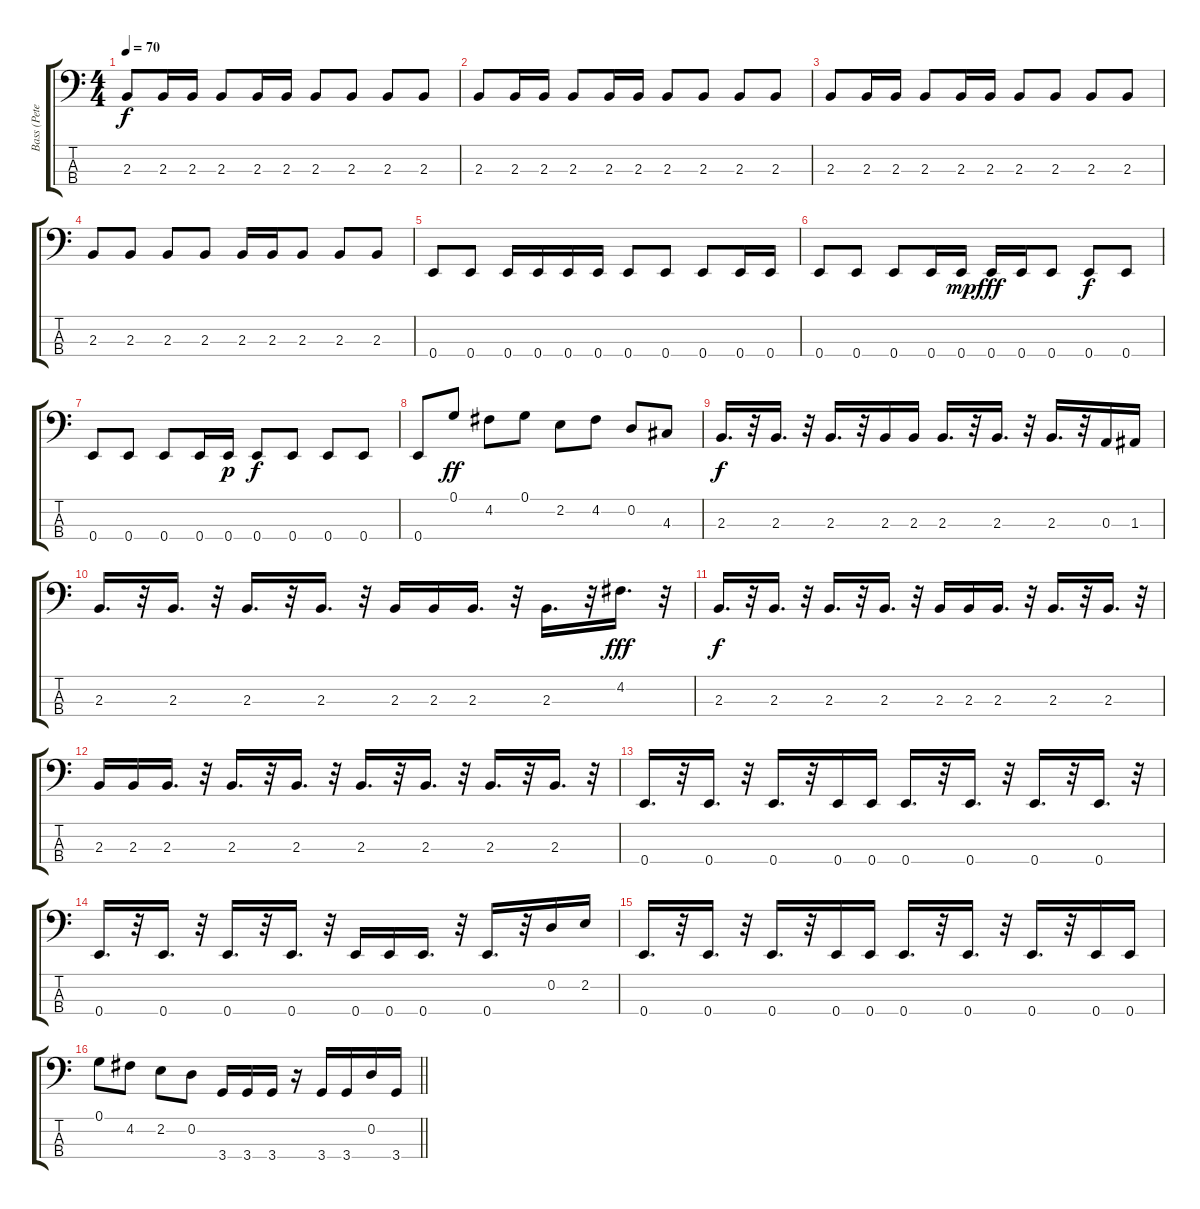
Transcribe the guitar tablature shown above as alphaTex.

\track ("Bass (Pete)" "Bass (Pete") {instrument electricbassfinger}
\staff {score tabs}
\tuning (G2 D2 A1 E1) {hide}
\ts (4 4)
\tempo 70
\clef f4
\ks c
2.3.8{dy f} 2.3.16 2.3.16 2.3.8 2.3.16 2.3.16 2.3.8 2.3.8 2.3.8 2.3.8 |
2.3.8 2.3.16 2.3.16 2.3.8 2.3.16 2.3.16 2.3.8 2.3.8 2.3.8 2.3.8 |
2.3.8 2.3.16 2.3.16 2.3.8 2.3.16 2.3.16 2.3.8 2.3.8 2.3.8 2.3.8 |
2.3.8 2.3.8 2.3.8 2.3.8 2.3.16 2.3.16 2.3.8 2.3.8 2.3.8 |
0.4.8 0.4.8 0.4.16 0.4.16 0.4.16 0.4.16 0.4.8 0.4.8 0.4.8 0.4.16 0.4.16 |
0.4.8 0.4.8 0.4.8 0.4.16 0.4.16{dy mp} 0.4.16{dy fff} 0.4.16 0.4.8 0.4.8{dy f} 0.4.8 |
0.4.8 0.4.8 0.4.8 0.4.16 0.4.16{dy p} 0.4.8{dy f} 0.4.8 0.4.8 0.4.8 |
0.4.8 0.1.8{dy ff} 4.2.8 0.1.8 2.2.8 4.2.8 0.2.8 4.3.8 |
2.3.16{d dy f} r.32 2.3.16{d} r.32 2.3.16{d} r.32 2.3.16 2.3.16 2.3.16{d} r.32 2.3.16{d} r.32 2.3.16{d} r.32 0.3.16 1.3.16 |
2.3.16{d} r.32 2.3.16{d} r.32 2.3.16{d} r.32 2.3.16{d} r.32 2.3.16 2.3.16 2.3.16{d} r.32 2.3.16{d} r.32 4.2.16{d dy fff} r.32 |
2.3.16{d dy f} r.32 2.3.16{d} r.32 2.3.16{d} r.32 2.3.16{d} r.32 2.3.16 2.3.16 2.3.16{d} r.32 2.3.16{d} r.32 2.3.16{d} r.32 |
2.3.16 2.3.16 2.3.16{d} r.32 2.3.16{d} r.32 2.3.16{d} r.32 2.3.16{d} r.32 2.3.16{d} r.32 2.3.16{d} r.32 2.3.16{d} r.32 |
0.4.16{d} r.32 0.4.16{d} r.32 0.4.16{d} r.32 0.4.16 0.4.16 0.4.16{d} r.32 0.4.16{d} r.32 0.4.16{d} r.32 0.4.16{d} r.32 |
0.4.16{d} r.32 0.4.16{d} r.32 0.4.16{d} r.32 0.4.16{d} r.32 0.4.16 0.4.16 0.4.16{d} r.32 0.4.16{d} r.32 0.2.16 2.2.16 |
0.4.16{d} r.32 0.4.16{d} r.32 0.4.16{d} r.32 0.4.16 0.4.16 0.4.16{d} r.32 0.4.16{d} r.32 0.4.16{d} r.32 0.4.16 0.4.16 |
\barLineRight lightlight
0.1.8 4.2.8 2.2.8 0.2.8 3.4.16 3.4.16 3.4.16 r.16 3.4.16 3.4.16 0.2.16 3.4.16
